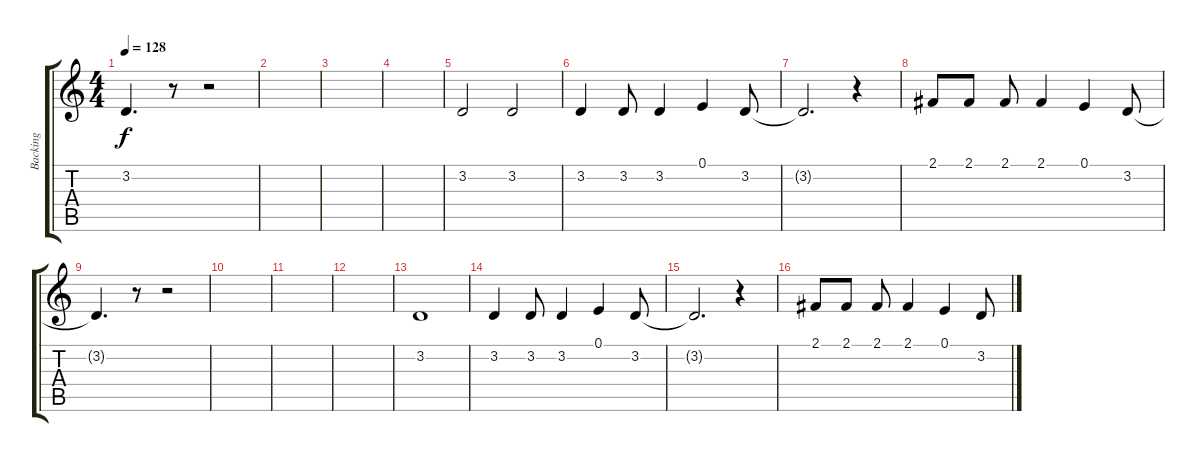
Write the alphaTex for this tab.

\track ("Backing" "Backing") {instrument violin}
\staff {score tabs}
\tuning (E4 B3 G3 D3 A2 E2) {hide}
\ts (4 4)
\tempo 128
\clef g2
\ks c
3.2{t}.4{d dy f} r.8 r.2 |
|
|
|
3.2.2 3.2.2 |
3.2.4 3.2.8 3.2.4 0.1.4 3.2.8 |
3.2{t}.2{d} r.4 |
2.1.8 2.1.8 2.1.8 2.1.4 0.1.4 3.2.8 |
3.2{t}.4{d} r.8 r.2 |
|
|
|
3.2.1 |
3.2.4 3.2.8 3.2.4 0.1.4 3.2.8 |
3.2{t}.2{d} r.4 |
2.1.8 2.1.8 2.1.8 2.1.4 0.1.4 3.2.8
